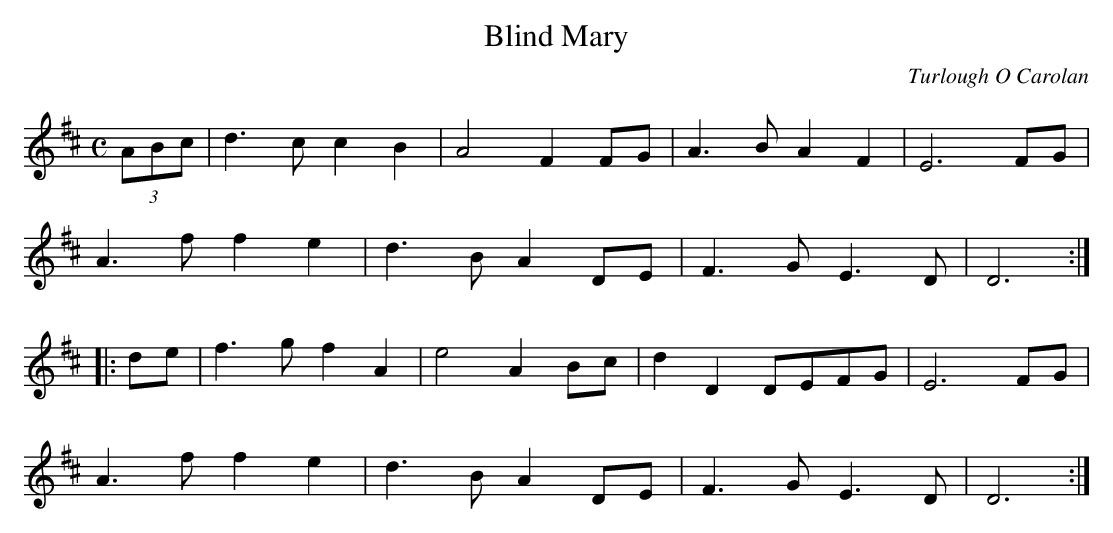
X:1
T:Blind Mary
C:Turlough O Carolan
L:1/8
M:C
K:D major
(3ABc|d3c c2B2|A4F2FG|A3B A2F2|E6FG|
A3f f2e2|d3B A2DE|F3G E3D|D6:|
|:de|f3g f2A2|e4A2Bc|d2D2DEFG|E6FG|
A3f f2e2|d3B A2DE|F3G E3D|D6:|
